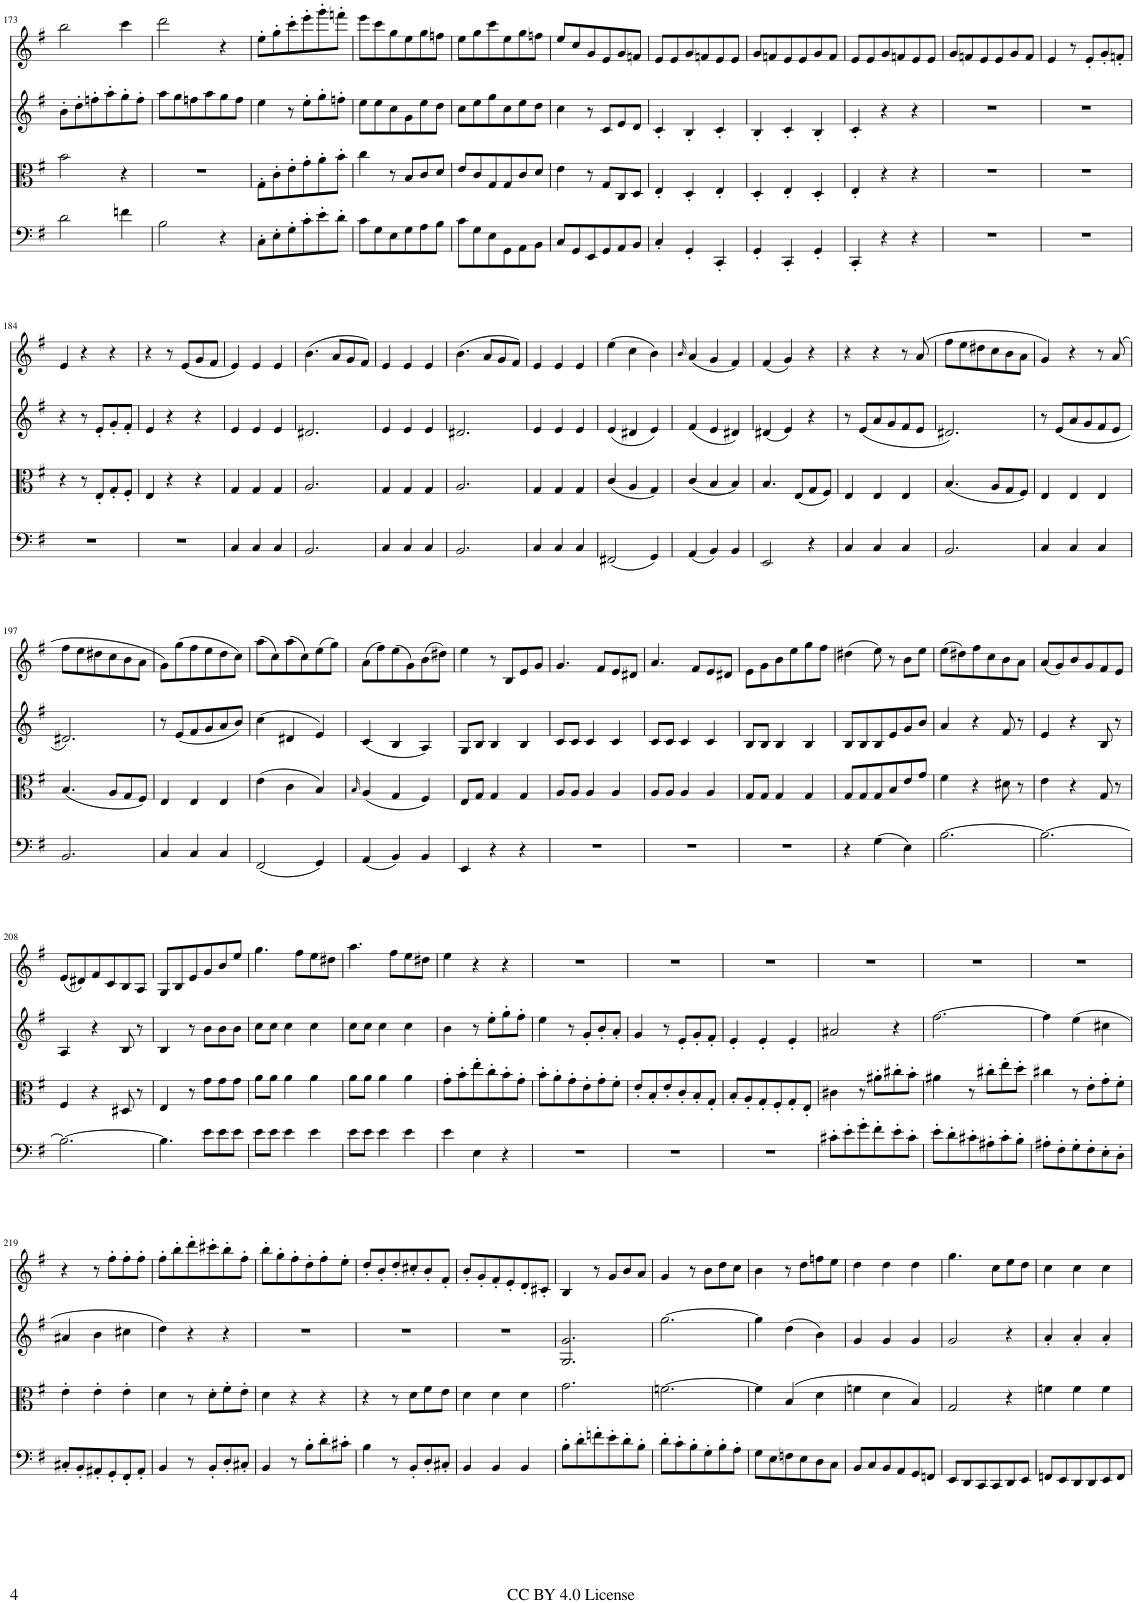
**kern	**kern	**kern	**kern
*part4	*part3	*part2	*part1
*staff4	*staff3	*staff2	*staff1
*I"Cello	*I"Viola	*I"Violin II	*I"Violin I
*	*I'Vla	*I'Vln	*I'Vln
!!LO:PB:g=z
*clefF4	*clefC3	*clefG2	*clefG2
*k[f#]	*k[f#]	*k[f#]	*k[f#]
*M3/4	*M3/4	*M3/4	*M3/4
=173	=173	=173	=173
2d\	2b\	8b'\L	2bb\
.	.	8dd'\	.
.	.	8ffn'\	.
.	.	8aa'\	.
4fn\	4r	8gg'\	4ccc\
.	.	8ff'\J	.
=174	=174	=174	=174
2B\	2.r	8aa\L	2ddd\
.	.	8gg\	.
.	.	8ffn\	.
.	.	8aa\	.
4r	.	8gg\	4r
.	.	8ff\J	.
=175	=175	=175	=175
8C'\L	8G'\L	4ee\	8ee'\L
8E'\	8c'\	.	8gg'\
8G'\	8e'\	8r	8ccc'\
8c'\	8g'\	8ee'\L	8eee'\
8e'\	8a'\	8gg'\	8ggg'\
8d'\J	8b'\J	8ffn'\J	8fffn'\J
=176	=176	=176	=176
8c\L	4cc\	8ee\L	8eee\L
8G\	.	8ee\	8ccc\
8E\	8r	8cc\	8gg\
8G\	8B/L	8g\	8ee\
8A\	8c/	8ee\	8gg\
8B\J	8d/J	8dd\J	8ffn\J
=177	=177	=177	=177
8c\L	8e/L	8cc\L	8ee\L
8G\	8c/	8ee\	8gg\
8E\	8G/	8gg\	8ccc\
8GG\	8G/	8cc\	8ee\
8AA\	8c/	8ee\	8gg\
8BB\J	8d/J	8dd\J	8ffn\J
=178	=178	=178	=178
8C/L	4e\	4cc\	8ee/L
8GG/	.	.	8cc/
8EE/	8r	8r	8g/
8GG/	8G/L	8c/L	8e/
8AA/	8C/	8e/	8g/
8BB/J	8D/J	8d/J	8fn/J
=179	=179	=179	=179
4C'/	4E'/	4c'/	8e/L
.	.	.	8e/
4GG'/	4D'/	4B'/	8g/
.	.	.	8fn/
4CC'/	4E'/	4c'/	8e/
.	.	.	8e/J
=180	=180	=180	=180
4GG'/	4D'/	4B'/	8g/L
.	.	.	8fn/
4CC'/	4E'/	4c'/	8e/
.	.	.	8e/
4GG'/	4D'/	4B'/	8g/
.	.	.	8f/J
=181	=181	=181	=181
4CC'/	4E'/	4c'/	8e/L
.	.	.	8e/
4r	4r	4r	8g/
.	.	.	8fn/
4r	4r	4r	8e/
.	.	.	8e/J
=182	=182	=182	=182
2.r	2.r	2.r	8g/L
.	.	.	8fn/
.	.	.	8e/
.	.	.	8e/
.	.	.	8g/
.	.	.	8f/J
=183	=183	=183	=183
2.r	2.r	2.r	4e/
.	.	.	8r
.	.	.	8e'/L
.	.	.	8g'/
.	.	.	8fn'/J
!!LO:LB:g=z
=184	=184	=184	=184
2.r	4r	4r	4e/
.	8r	8r	4r
.	8E'/L	8e'/L	.
.	8G'/	8g'/	4r
.	8F#'/J	8f#'/J	.
=185	=185	=185	=185
2.r	4E/	4e/	4r
.	4r	4r	8r
.	.	.	(8e/L
.	4r	4r	8g/
.	.	.	8f#/J
=186	=186	=186	=186
4C/	4G/	4e/	4e/)
4C/	4G/	4e/	4e/
4C/	4G/	4e/	4e/
=187	=187	=187	=187
2.BB/	2.A/	2.d#X/	(4.b\
.	.	.	8a/L
.	.	.	8g/
.	.	.	8f#/J)
=188	=188	=188	=188
4C/	4G/	4e/	4e/
4C/	4G/	4e/	4e/
4C/	4G/	4e/	4e/
=189	=189	=189	=189
2.BB/	2.A/	2.d#X/	(4.b\
.	.	.	8a/L
.	.	.	8g/
.	.	.	8f#/J)
=190	=190	=190	=190
4C/	4G/	4e/	4e/
4C/	4G/	4e/	4e/
4C/	4G/	4e/	4e/
=191	=191	=191	=191
(2FF#X/	(4c/	(4e/	(4ee\
.	4A/	4d#X/	4cc\
4GG/)	4G/)	4e/)	4b\)
=192	=192	=192	=192
.	.	.	16qb/
(4AA/	(4c/	(4f#/	(4a/
4BB/)	4B/	4e/	4g/
4BB/	4B/)	4d#X/)	4f#/)
=193	=193	=193	=193
2EE/	4.B/	(4d#X/	(4f#/
.	.	4e/)	4g/)
.	(8E/L	.	.
4r	8G/	4r	4r
.	8F#/J)	.	.
=194	=194	=194	=194
4C/	4E/	8r	4r
.	.	(8e/L	.
4C/	4E/	8a/	4r
.	.	8g/	.
4C/	4E/	8f#/	8r
.	.	8e/J	(8a/
=195	=195	=195	=195
2.BB/	(4.B/	2.d#X/)	8ff#\L
.	.	.	8ee\
.	.	.	8dd#X\
.	8A/L	.	8cc\
.	8G/	.	8b\
.	8F#/J)	.	8a\J
=196	=196	=196	=196
4C/	4E/	8r	4g/)
.	.	(8e/L	.
4C/	4E/	8a/	4r
.	.	8g/	.
4C/	4E/	8f#/	8r
.	.	8e/J	(8a/
!!LO:LB:g=z
=197	=197	=197	=197
2.BB/	(4.B/	2.d#X/)	8ff#\L
.	.	.	8ee\
.	.	.	8dd#X\
.	8A/L	.	8cc\
.	8G/	.	8b\
.	8F#/J)	.	8a\J
=198	=198	=198	=198
4C/	4E/	8r	8g\L)
.	.	(8e/L	(8gg\
4C/	4E/	8f#/	8ff#\
.	.	8g/	8ee\
4C/	4E/	8a/	8dd\
.	.	8b/J)	8cc\J)
=199	=199	=199	=199
(2FF#/	(4e\	(4cc\	(8aa\L
.	.	.	8cc\)
.	4c\	4d#X/	(8aa\
.	.	.	8cc\)
4GG/)	4B/)	4e/)	(8ee\
.	.	.	8gg\J)
=200	=200	=200	=200
.	16qB/	.	.
(4AA/	(4A/	(4c/	(8a\L
.	.	.	8ff#\)
4BB/)	4G/	4B/	(8ee\
.	.	.	8g\)
4BB/	4F#/)	4A/)	(8b\
.	.	.	8dd#X\J)
=201	=201	=201	=201
4EE/	8E/L	8G/L	4ee\
.	8G/J	8B/J	.
4r	4G/	4B/	8r
.	.	.	8B/L
4r	4G/	4B/	8e/
.	.	.	8g/J
=202	=202	=202	=202
2.r	8A/L	8c/L	4.g/
.	8A/J	8c/J	.
.	4A/	4c/	.
.	.	.	8f#/L
.	4A/	4c/	8e/
.	.	.	8d#X/J
=203	=203	=203	=203
2.r	8A/L	8c/L	4.a/
.	8A/J	8c/J	.
.	4A/	4c/	.
.	.	.	8f#/L
.	4A/	4c/	8e/
.	.	.	8d#X/J
=204	=204	=204	=204
2.r	8G/L	8B/L	8e\L
.	8G/J	8B/J	8g\
.	4G/	4B/	8b\
.	.	.	8ee\
.	4G/	4B/	8gg\
.	.	.	8ff#\J
=205	=205	=205	=205
4r	8G/L	8B/L	(4dd#X\
.	8G/	8B/	.
(4G\	8G/	8B/	8ee\)
.	8B/	8e/	8r
4E\)	8e/	8g/	8b\L
.	8g/J	8b/J	8ee\J
=206	=206	=206	=206
[2.B\	4f#\	4a/	(8ee\L
.	.	.	8dd#X\)
.	4r	4r	8ff#\
.	.	.	8cc\
.	8d#X\	8f#/	8b\
.	8r	8r	8a\J
=207	=207	=207	=207
2.B\_	4e\	4e/	(8a/L
.	.	.	8g/)
.	4r	4r	8b/
.	.	.	8g/
.	8G/	8B/	8f#/
.	8r	8r	8e/J
!!LO:LB:g=z
=208	=208	=208	=208
2.B\_	4F#/	4A/	(8e/L
.	.	.	8d#X/)
.	4r	4r	8f#/
.	.	.	8c/
.	8D#X/	8B/	8B/
.	8r	8r	8A/J
=209	=209	=209	=209
4.B\]	4E/	4B/	8G/L
.	.	.	8B/
.	8r	8r	8e/
8e\L	8g\L	8b\L	8g/
8e\	8g\	8b\	8b/
8e\J	8g\J	8b\J	8ee/J
=210	=210	=210	=210
8e\L	8a\L	8cc\L	4.gg\
8e\J	8a\J	8cc\J	.
4e\	4a\	4cc\	.
.	.	.	8ff#\L
4e\	4a\	4cc\	8ee\
.	.	.	8dd#X\J
=211	=211	=211	=211
8e\L	8a\L	8cc\L	4.aa\
8e\J	8a\J	8cc\J	.
4e\	4a\	4cc\	.
.	.	.	8ff#\L
4e\	4a\	4cc\	8ee\
.	.	.	8dd#X\J
=212	=212	=212	=212
4e\	8g'\L	4b\	4ee\
.	8b'\	.	.
4E\	8ee'\	8r	4r
.	8cc'\	8ee'\L	.
4r	8b'\	8gg'\	4r
.	8g'\J	8ff#'\J	.
=213	=213	=213	=213
2.r	8b'\L	4ee\	2.r
.	8a'\	.	.
.	8g'\	8r	.
.	8e'\	8g'/L	.
.	8g'\	8b'/	.
.	8f#'\J	8a'/J	.
=214	=214	=214	=214
2.r	8e'/L	4g/	2.r
.	8B'/	.	.
.	8e'/	8r	.
.	8c'/	8e'/L	.
.	8B'/	8g'/	.
.	8G'/J	8f#'/J	.
=215	=215	=215	=215
2.r	8B'/L	4e'/	2.r
.	8A'/	.	.
.	8G'/	4e'/	.
.	8F#'/	.	.
.	8G'/	4e'/	.
.	8E'/J	.	.
=216	=216	=216	=216
8c#X'\L	4c#X\	2a#X/	2.r
8e'\	.	.	.
8g'\	8r	.	.
8f#'\	8a#X'\L	.	.
8e'\	8cc#X'\	4r	.
8c#'\J	8b'\J	.	.
=217	=217	=217	=217
8e'\L	4a#X\	[2.ff#\	2.r
8d'\	.	.	.
8c#X'\	8r	.	.
8A#X'\	8cc#X'\L	.	.
8c#'\	8ee'\	.	.
8B'\J	8dd'\J	.	.
=218	=218	=218	=218
8A#X'\L	4cc#X\	4ff#\]	2.r
8F#'\	.	.	.
8G'\	8r	(4ee\	.
8F#'\	8e'\L	.	.
8E'\	8g'\	4cc#X\	.
8D'\J	8f#'\J	.	.
!!LO:LB:g=z
=219	=219	=219	=219
8C#X'/L	4e'\	4a#X/	4r
8BB'/	.	.	.
8AA#X'/	4e'\	4b\	8r
8GG'/	.	.	8ff#'\L
8FF#'/	4e'\	4cc#X\	8ff#'\
8AA#'/J	.	.	8ff#'\J
=220	=220	=220	=220
4BB/	4d\	4dd\)	8ff#'\L
.	.	.	8bb'\
8r	8r	4r	8ddd'\
8BB'/L	8d'\L	.	8ccc#X'\
8D'/	8f#'\	4r	8bb'\
8C#X'/J	8e'\J	.	8ff#'\J
=221	=221	=221	=221
4BB/	4d\	2.r	8bb'\L
.	.	.	8gg'\
8r	4r	.	8ff#'\
8B'\L	.	.	8dd'\
8d'\	4r	.	8ff#'\
8c#X'\J	.	.	8ee'\J
=222	=222	=222	=222
4B\	4r	2.r	8dd'/L
.	.	.	8b'/
8r	8r	.	8dd'/
8BB'/L	8d\L	.	8cc#X'/
8D'/	8f#\	.	8b'/
8C#X'/J	8e\J	.	8f#'/J
=223	=223	=223	=223
4BB/	4d\	2.r	8b'/L
.	.	.	8g'/
4BB/	4d\	.	8f#'/
.	.	.	8e'/
4BB/	4d\	.	8d'/
.	.	.	8c#X'/J
=224	=224	=224	=224
8B'\L	2.g\	2.G/ 2.g/	4B/
8d'\	.	.	.
8fn'\	.	.	8r
8e'\	.	.	8g/L
8d'\	.	.	8b/
8B'\J	.	.	8a/J
=225	=225	=225	=225
8d'\L	[2.fn\	[2.gg\	4g/
8c'\	.	.	.
8B'\	.	.	8r
8G'\	.	.	8b\L
8B'\	.	.	8dd\
8A'\J	.	.	8cc\J
=226	=226	=226	=226
8G\L	4f\]	4gg\]	4b\
8E\	.	.	.
8Fn\	(4B/	(4dd\	8r
8E\	.	.	8dd\L
8D\	4d\	4b\)	8ffn\
8C\J	.	.	8ee\J
=227	=227	=227	=227
8BB/L	4fn\	4g/	4dd\
8C/	.	.	.
8BB/	4d\	4g/	4dd\
8AA/	.	.	.
8GG/	4B/)	4g/	4dd\
8FFn/J	.	.	.
=228	=228	=228	=228
8EE/L	2G/	2g/	4.gg\
8DD/	.	.	.
8CC/	.	.	.
8CC/	.	.	8cc\L
8DD/	4r	4r	8ee\
8EE/J	.	.	8dd\J
=229	=229	=229	=229
8FFn/L	4fn\	4a'/	4cc\
8EE/	.	.	.
8DD/	4f\	4a'/	4cc\
8DD/	.	.	.
8EE/	4f\	4a'/	4cc\
8FF/J	.	.	.
=	=	=	=
*-	*-	*-	*-
